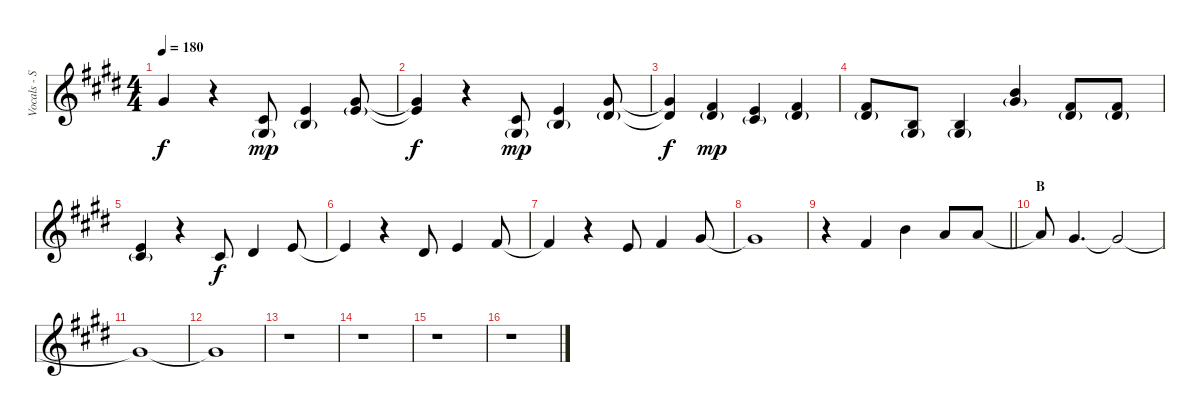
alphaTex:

\track ("Vocals - Shin" "Vocals - S") {instrument lead6voice}
\staff {score}
\tuning (E4 B3 G3 D3 A2 E2) {hide}
\ts (4 4)
\tempo 180
\clef g2
\ks e
4.1{t}.4{dy f} r.4 (2.2 1.3{g}).8{dy mp} (0.1 0.2{g}).4 (4.1 5.2{g}).8 |
(4.1{t} 5.2{t}).4{dy f} r.4 (2.2 1.3{g}).8{dy mp} (0.1 0.2{g}).4 (4.1 4.2{g}).8 |
(4.1{t} 4.2{t}).4{dy f} (2.1 4.2{g}).4{dy mp} (0.1 2.2{g}).4 (2.1 4.2{g}).4 |
(2.1 4.2{g}).8 (0.2 1.3{g}).8 (0.2 1.3{g}).4 (7.1 9.2{g}).4 (2.1 4.2{g}).8 (2.1 4.2{g}).8 |
(0.1 2.2{g}).4 r.4 2.2.8{dy f} 4.2.4 0.1.8 |
0.1{t}.4 r.4 4.2.8 0.1.4 2.1.8 |
2.1{t}.4 r.4 0.1.8 2.1.4 4.1.8 |
4.1{t}.1 |
\barLineRight lightlight
r.4 2.1.4 7.1.4 5.1.8 5.1.8 |
\section ("" "B")
5.1{t}.8 4.1.4{d} 4.1{t}.2 |
4.1{t}.1 |
4.1{t}.1 |
r.1 |
r.1 |
r.1 |
r.1
